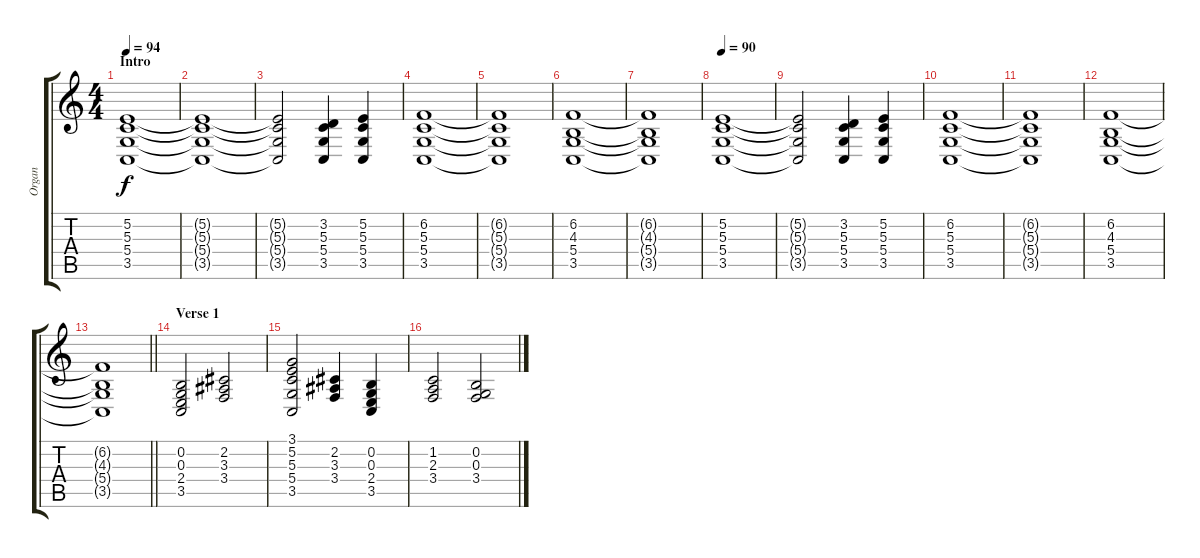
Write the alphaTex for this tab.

\track ("Organ" "Organ") {instrument reedorgan}
\staff {score tabs}
\tuning (E4 B3 G3 D3 A2 E2) {hide}
\ts (4 4)
\section ("" "Intro")
\tempo 94
\clef g2
\ks c
(5.2 5.3 5.4 3.5).1{dy f instrument reedorgan} |
(5.2{t} 5.3{t} 5.4{t} 3.5{t}).1 |
(5.2{t} 5.3{t} 5.4{t} 3.5{t}).2 (3.2 5.3 5.4 3.5).4 (5.2 5.3 5.4 3.5).4 |
(6.2 5.3 5.4 3.5).1 |
(6.2{t} 5.3{t} 5.4{t} 3.5{t}).1 |
(6.2 4.3 5.4 3.5).1 |
(6.2{t} 4.3{t} 5.4{t} 3.5{t}).1 |
\tempo 90
(5.2 5.3 5.4 3.5).1 |
(5.2{t} 5.3{t} 5.4{t} 3.5{t}).2 (3.2 5.3 5.4 3.5).4 (5.2 5.3 5.4 3.5).4 |
(6.2 5.3 5.4 3.5).1 |
(6.2{t} 5.3{t} 5.4{t} 3.5{t}).1 |
(6.2 4.3 5.4 3.5).1 |
\barLineRight lightlight
(6.2{t} 4.3{t} 5.4{t} 3.5{t}).1 |
\section ("" "Verse 1")
(0.2 0.3 2.4 3.5).2 (2.2 3.3 3.4).2 |
(3.1 5.2 5.3 5.4 3.5).2 (2.2 3.3 3.4).4 (0.2 0.3 2.4 3.5).4 |
(1.2 2.3 3.4).2 (0.2 0.3 3.4).2
